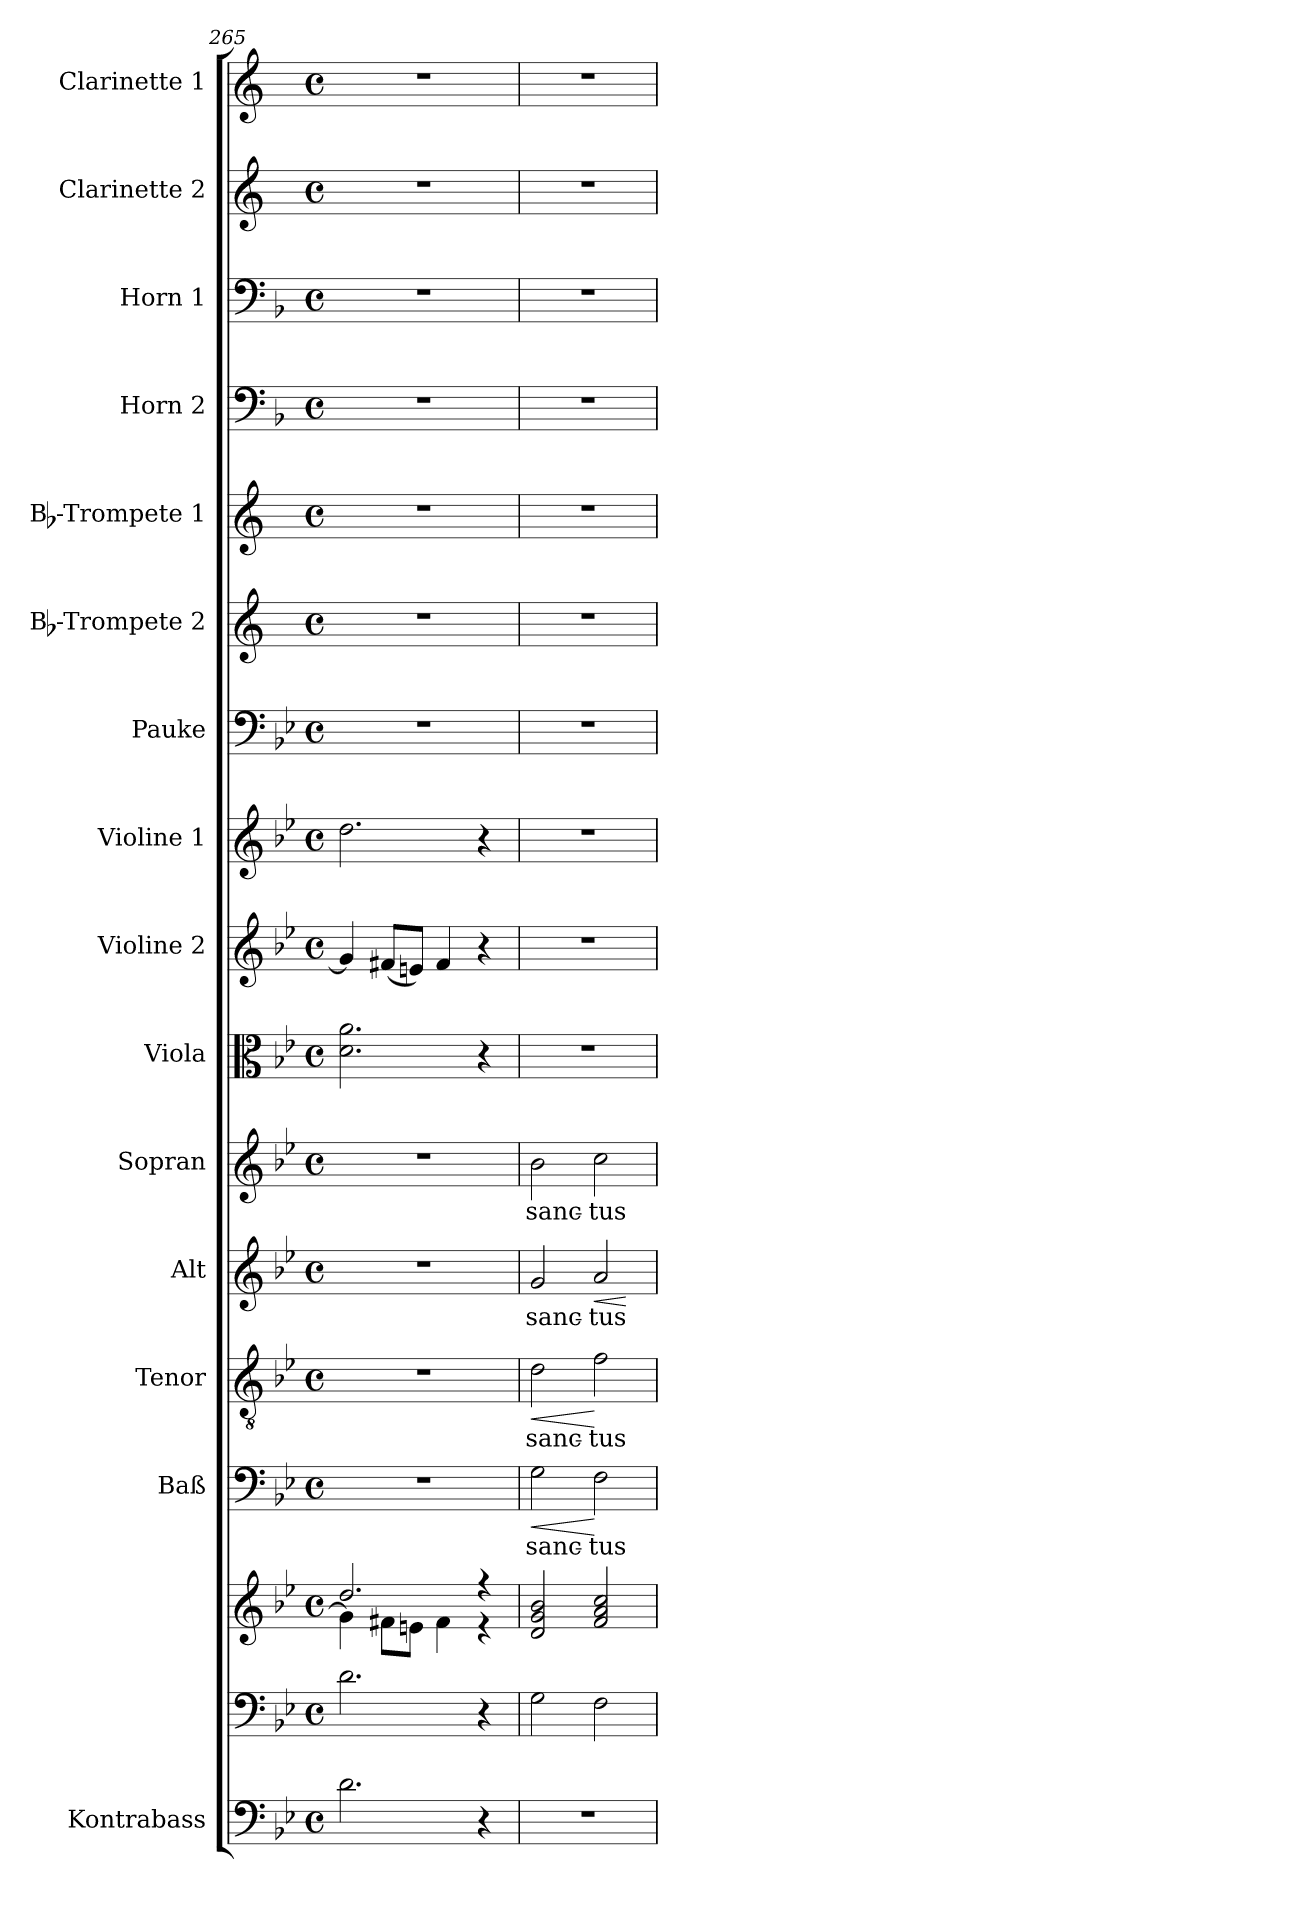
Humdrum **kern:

**kern	**kern	**kern	**kern	**text	**dynam	**kern	**text	**dynam	**kern	**text	**dynam	**kern	**text	**kern	**kern	**kern	**kern	**kern	**kern	**kern	**kern	**kern	**kern
*part16	*part15	*part15	*part14	*part14	*part14	*part13	*part13	*part13	*part12	*part12	*part12	*part11	*part11	*part10	*part9	*part8	*part7	*part6	*part5	*part4	*part3	*part2	*part1
*staff17	*staff16	*staff15	*staff14	*staff14	*staff14	*staff13	*staff13	*staff13	*staff12	*staff12	*staff12	*staff11	*staff11	*staff10	*staff9	*staff8	*staff7	*staff6	*staff5	*staff4	*staff3	*staff2	*staff1
*I"Kontrabass	*	*	*I"Baß	*	*	*I"Tenor	*	*	*I"Alt	*	*	*I"Sopran	*	*I"Viola	*I"Violine 2	*I"Violine 1	*I"Pauke	*I"Bb-Trompete 2	*I"Bb-Trompete 1	*I"Horn 2	*I"Horn 1	*I"Clarinette 2	*I"Clarinette 1
*I'Kb.	*	*	*I'Baß	*	*	*I'Ten	*	*	*I'Alt	*	*	*I'Sop	*	*I'Vla.	*I'Vln. 2	*I'Vln. 1	*I'Pk.	*I'Bb Trp. 2	*I'Bb Trp. 1	*I'Hrn. 2	*I'Hrn. 1	*I'Cl. 2	*I'Cl. 1
*clefF4	*clefF4	*clefG2	*clefF4	*	*	*clefGv2	*	*	*clefG2	*	*	*clefG2	*	*clefC3	*clefG2	*clefG2	*clefF4	*clefG2	*clefG2	*clefF4	*clefF4	*clefG2	*clefG2
*ITrd7c12	*	*	*	*	*	*	*	*	*	*	*	*	*	*	*	*	*	*ITrd1c2	*ITrd1c2	*ITrd4c7	*ITrd4c7	*ITrd1c2	*ITrd1c2
*k[b-e-]	*k[b-e-]	*k[b-e-]	*k[b-e-]	*	*	*k[b-e-]	*	*	*k[b-e-]	*	*	*k[b-e-]	*	*k[b-e-]	*k[b-e-]	*k[b-e-]	*k[b-e-]	*k[b-e-]	*k[b-e-]	*k[b-e-]	*k[b-e-]	*k[b-e-]	*k[b-e-]
*B-:	*B-:	*B-:	*B-:	*	*	*B-:	*	*	*B-:	*	*	*B-:	*	*B-:	*B-:	*B-:	*B-:	*B-:	*B-:	*B-:	*B-:	*B-:	*B-:
*M4/4	*M4/4	*M4/4	*M4/4	*	*	*M4/4	*	*	*M4/4	*	*	*M4/4	*	*M4/4	*M4/4	*M4/4	*M4/4	*M4/4	*M4/4	*M4/4	*M4/4	*M4/4	*M4/4
*met(c)	*met(c)	*met(c)	*met(c)	*	*	*met(c)	*	*	*met(c)	*	*	*met(c)	*	*met(c)	*met(c)	*met(c)	*met(c)	*met(c)	*met(c)	*met(c)	*met(c)	*met(c)	*met(c)
=265	=265	=265	=265	=265	=265	=265	=265	=265	=265	=265	=265	=265	=265	=265	=265	=265	=265	=265	=265	=265	=265	=265	=265
*	*	*^	*	*	*	*	*	*	*	*	*	*	*	*	*	*	*	*	*	*	*	*	*
2.D\	2.d\	2.dd/	4g\]	1r	.	.	1r	.	.	1r	.	.	1r	.	2.d\ 2.a\	4g/]	2.dd\	1r	1r	1r	1r	1r	1r	1r
.	.	.	8f#X\L	.	.	.	.	.	.	.	.	.	.	.	.	(<8f#X/L	.	.	.	.	.	.	.	.
.	.	.	8en\J	.	.	.	.	.	.	.	.	.	.	.	.	8en/J)	.	.	.	.	.	.	.	.
.	.	.	4f#\	.	.	.	.	.	.	.	.	.	.	.	.	4f#/	.	.	.	.	.	.	.	.
4r	4r	4r	4r	.	.	.	.	.	.	.	.	.	.	.	4r	4r	4r	.	.	.	.	.	.	.
=266	=266	=266	=266	=266	=266	=266	=266	=266	=266	=266	=266	=266	=266	=266	=266	=266	=266	=266	=266	=266	=266	=266	=266	=266
!	!	!	!	!	!LO:LY:b	!LO:HP:b	!	!LO:LY:b	!LO:HP:b	!	!LO:LY:b	!	!	!LO:LY:b	!	!	!	!	!	!	!	!	!	!
*	*	*v	*v	*	*	*	*	*	*	*	*	*	*	*	*	*	*	*	*	*	*	*	*	*
1r	2G\	2d/ 2g/ 2b-/	2G\	sanc-	<	2d\	sanc-	<	2g/	sanc-	.	2b-\	sanc-	1r	1r	1r	1r	1r	1r	1r	1r	1r	1r
!	!	!	!	!LO:LY:b	!	!	!LO:LY:b	!	!	!LO:LY:b	!LO:HP:b	!	!LO:LY:b	!	!	!	!	!	!	!	!	!	!
.	2F\	2f/ 2a/ 2cc/	2F\	-tus	[	2f\	-tus	[	2a/	-tus	<	2cc\	-tus	.	.	.	.	.	.	.	.	.	.
.	.	.	.	.	.	.	.	.	.	.	[	.	.	.	.	.	.	.	.	.	.	.	.
=	=	=	=	=	=	=	=	=	=	=	=	=	=	=	=	=	=	=	=	=	=	=	=
*-	*-	*-	*-	*-	*-	*-	*-	*-	*-	*-	*-	*-	*-	*-	*-	*-	*-	*-	*-	*-	*-	*-	*-
